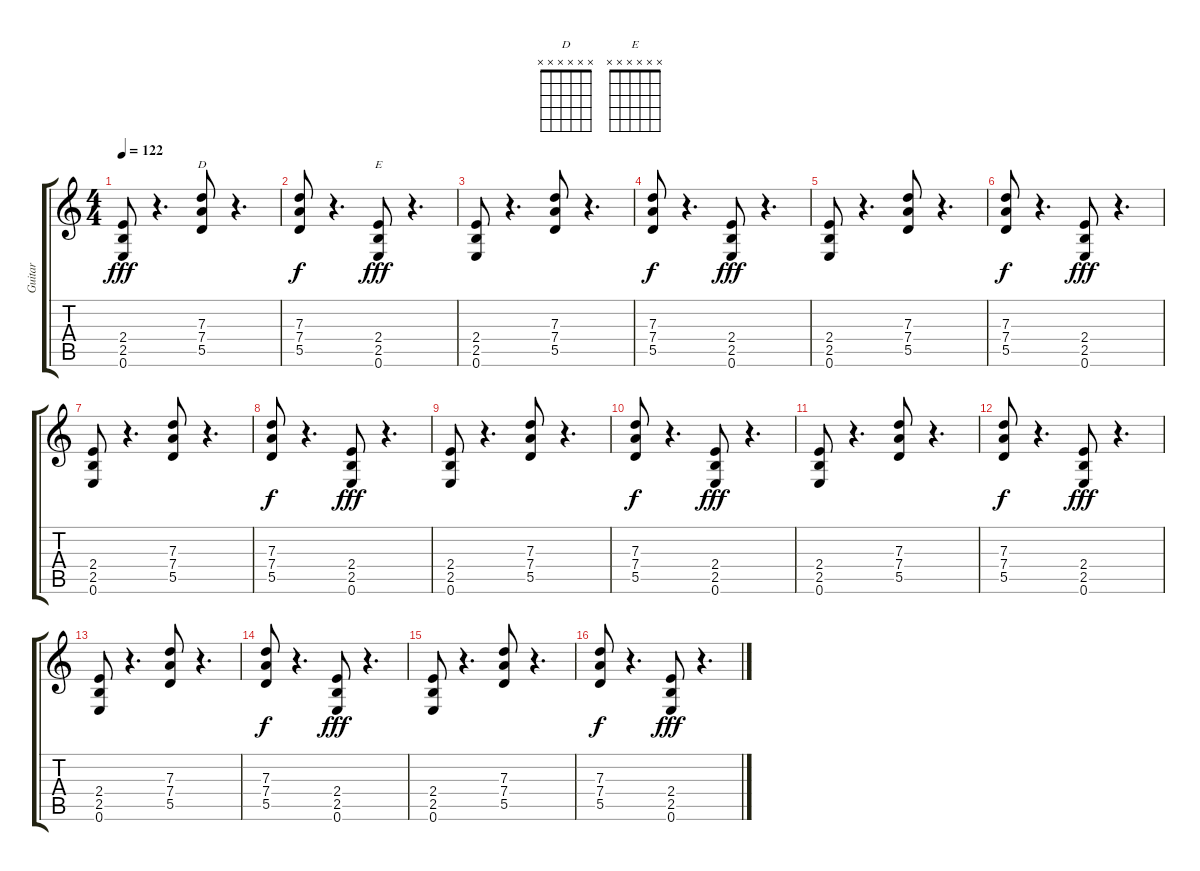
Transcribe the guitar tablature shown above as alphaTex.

\track ("Guitar" "Guitar") {instrument overdrivenguitar}
\staff {score tabs}
\tuning (E4 B3 G3 D3 A2 E2) {hide}
\chord ("D" x x x x x x)
\chord ("E" x x x x x x)
\ts (4 4)
\tempo 122
\clef g2
\ks c
(2.4 2.5 0.6).8{dy fff} r.4{d} (7.3 7.4 5.5).8{ch "D"} r.4{d} |
(7.3 7.4 5.5).8{dy f} r.4{d} (2.4 2.5 0.6).8{ch "E" dy fff} r.4{d} |
(2.4 2.5 0.6).8 r.4{d} (7.3 7.4 5.5).8 r.4{d} |
(7.3 7.4 5.5).8{dy f} r.4{d} (2.4 2.5 0.6).8{dy fff} r.4{d} |
(2.4 2.5 0.6).8 r.4{d} (7.3 7.4 5.5).8 r.4{d} |
(7.3 7.4 5.5).8{dy f} r.4{d} (2.4 2.5 0.6).8{dy fff} r.4{d} |
(2.4 2.5 0.6).8 r.4{d} (7.3 7.4 5.5).8 r.4{d} |
(7.3 7.4 5.5).8{dy f} r.4{d} (2.4 2.5 0.6).8{dy fff} r.4{d} |
(2.4 2.5 0.6).8 r.4{d} (7.3 7.4 5.5).8 r.4{d} |
(7.3 7.4 5.5).8{dy f} r.4{d} (2.4 2.5 0.6).8{dy fff} r.4{d} |
(2.4 2.5 0.6).8 r.4{d} (7.3 7.4 5.5).8 r.4{d} |
(7.3 7.4 5.5).8{dy f} r.4{d} (2.4 2.5 0.6).8{dy fff} r.4{d} |
(2.4 2.5 0.6).8 r.4{d} (7.3 7.4 5.5).8 r.4{d} |
(7.3 7.4 5.5).8{dy f} r.4{d} (2.4 2.5 0.6).8{dy fff} r.4{d} |
(2.4 2.5 0.6).8 r.4{d} (7.3 7.4 5.5).8 r.4{d} |
(7.3 7.4 5.5).8{dy f} r.4{d} (2.4 2.5 0.6).8{dy fff} r.4{d}
